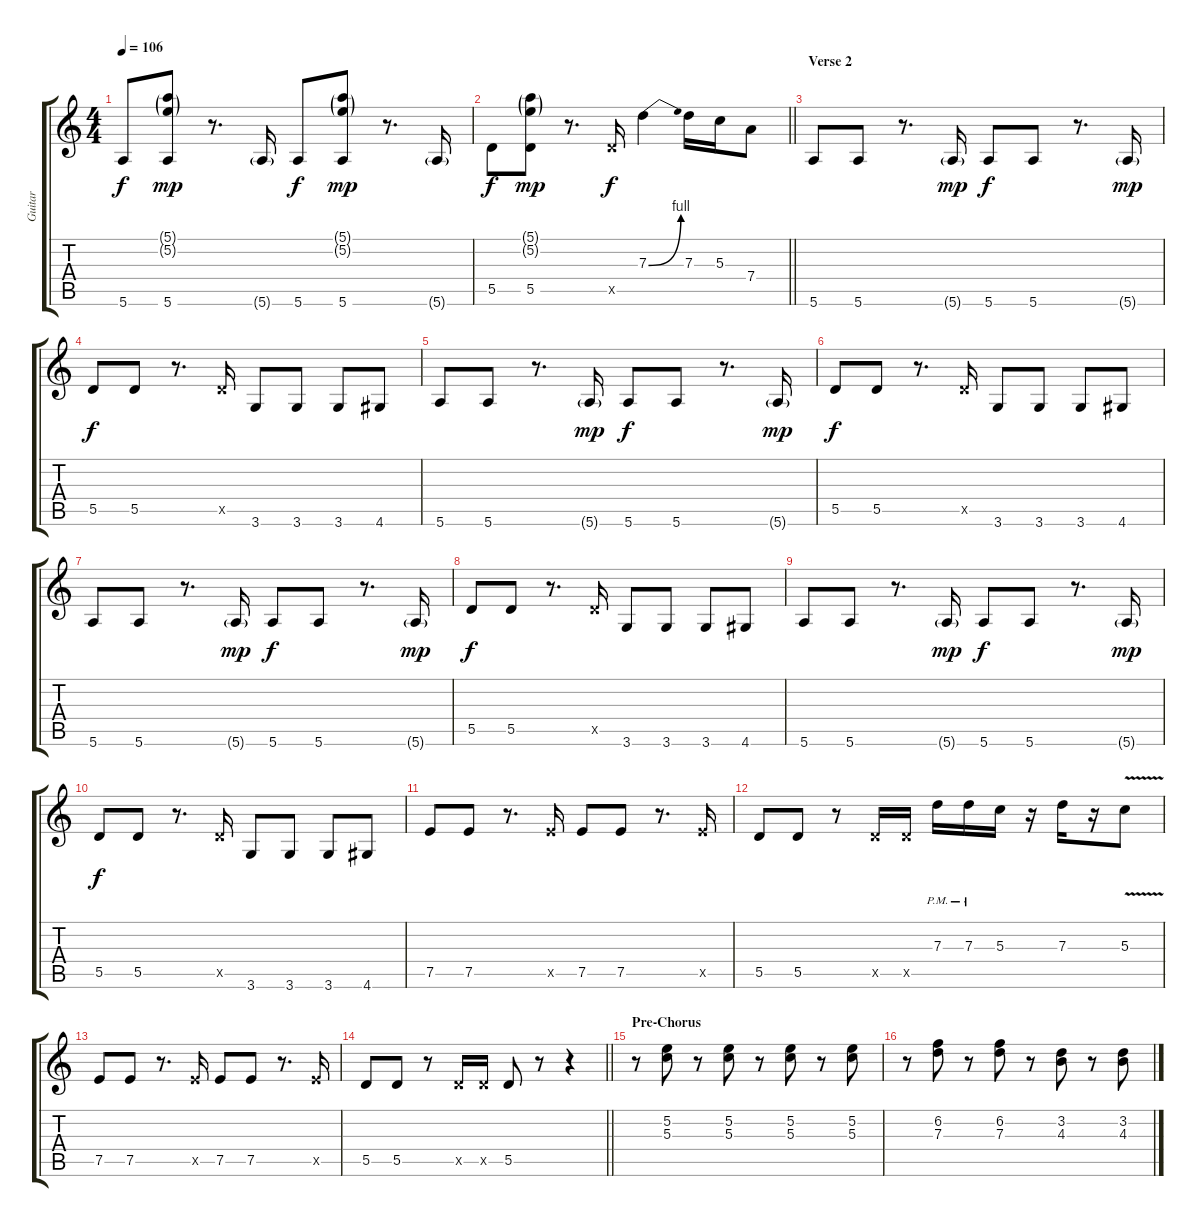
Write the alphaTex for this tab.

\track ("Guitar" "Guitar") {instrument distortionguitar}
\staff {score tabs}
\tuning (E4 B3 G3 D3 A2 E2) {hide}
\ts (4 4)
\tempo 106
\clef g2
\ks c
5.6.8{dy f} (5.1{g} 5.2{g} 5.6).8{dy mp} r.8{d} 5.6{g}.16 5.6.8{dy f} (5.1{g} 5.2{g} 5.6).8{dy mp} r.8{d} 5.6{g}.16 |
\barLineRight lightlight
5.5.8{dy f} (5.1{g} 5.2{g} 5.5).8{dy mp} r.8{d} 5.5{x}.16{dy f} 7.3{be (bend 0 0 60 4)}.4 7.3.16 5.3.16 7.4.8 |
\section ("" "Verse 2")
5.6.8 5.6.8 r.8{d} 5.6{g}.16{dy mp} 5.6.8{dy f} 5.6.8 r.8{d} 5.6{g}.16{dy mp} |
5.5.8{dy f} 5.5.8 r.8{d} 5.5{x}.16 3.6.8 3.6.8 3.6.8 4.6.8 |
5.6.8 5.6.8 r.8{d} 5.6{g}.16{dy mp} 5.6.8{dy f} 5.6.8 r.8{d} 5.6{g}.16{dy mp} |
5.5.8{dy f} 5.5.8 r.8{d} 5.5{x}.16 3.6.8 3.6.8 3.6.8 4.6.8 |
5.6.8 5.6.8 r.8{d} 5.6{g}.16{dy mp} 5.6.8{dy f} 5.6.8 r.8{d} 5.6{g}.16{dy mp} |
5.5.8{dy f} 5.5.8 r.8{d} 5.5{x}.16 3.6.8 3.6.8 3.6.8 4.6.8 |
5.6.8 5.6.8 r.8{d} 5.6{g}.16{dy mp} 5.6.8{dy f} 5.6.8 r.8{d} 5.6{g}.16{dy mp} |
5.5.8{dy f} 5.5.8 r.8{d} 5.5{x}.16 3.6.8 3.6.8 3.6.8 4.6.8 |
7.5.8 7.5.8 r.8{d} 7.5{x}.16 7.5.8 7.5.8 r.8{d} 7.5{x}.16 |
5.5.8 5.5.8 r.8 5.5{x}.16 5.5{x}.16 7.3{pm}.16 7.3{pm}.16 5.3.16 r.16 7.3.16 r.16 5.3{v}.8 |
7.5.8 7.5.8 r.8{d} 7.5{x}.16 7.5.8 7.5.8 r.8{d} 7.5{x}.16 |
\barLineRight lightlight
5.5.8 5.5.8 r.8 5.5{x}.16 5.5{x}.16 5.5.8 r.8 r.4 |
\section ("" "Pre-Chorus")
r.8{volume 9} (5.2 5.3).8 r.8 (5.2 5.3).8 r.8 (5.2 5.3).8 r.8 (5.2 5.3).8 |
r.8 (6.2 7.3).8 r.8 (6.2 7.3).8 r.8 (3.2 4.3).8 r.8 (3.2 4.3).8
